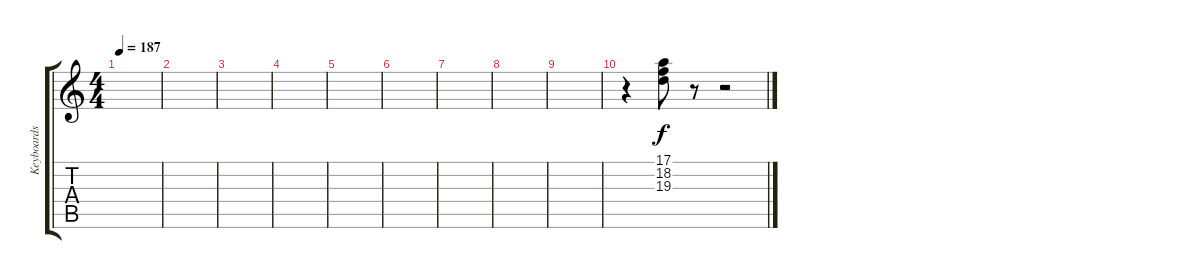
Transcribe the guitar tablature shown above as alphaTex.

\track ("Keyboards" "Keyboards") {instrument stringensemble1}
\staff {score tabs}
\tuning (E4 B3 G3 D3 A2 E2) {hide}
\ts (4 4)
\tempo 187
\clef g2
\ks c
|
|
|
|
|
|
|
|
|
r.4 (17.1 18.2 19.3).8 r.8 r.2
